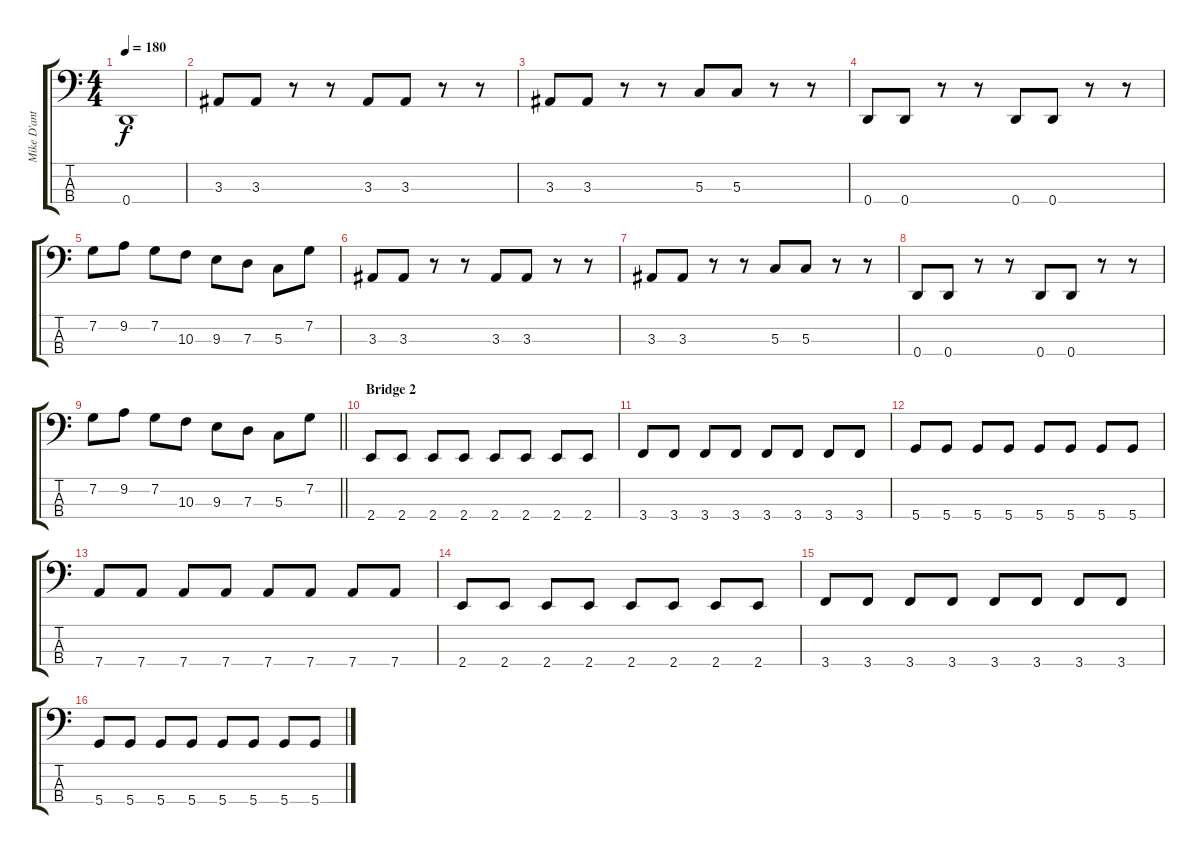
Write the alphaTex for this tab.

\track ("Mike D'antonio" "Mike D'ant") {instrument electricbasspick}
\staff {score tabs}
\tuning (F2 C2 G1 D1) {hide}
\ts (4 4)
\tempo 180
\clef f4
\ks c
0.4{t}.1{dy f} |
3.3.8 3.3.8 r.8 r.8 3.3.8 3.3.8 r.8 r.8 |
3.3.8 3.3.8 r.8 r.8 5.3.8 5.3.8 r.8 r.8 |
0.4.8 0.4.8 r.8 r.8 0.4.8 0.4.8 r.8 r.8 |
7.2.8 9.2.8 7.2.8 10.3.8 9.3.8 7.3.8 5.3.8 7.2.8 |
3.3.8 3.3.8 r.8 r.8 3.3.8 3.3.8 r.8 r.8 |
3.3.8 3.3.8 r.8 r.8 5.3.8 5.3.8 r.8 r.8 |
0.4.8 0.4.8 r.8 r.8 0.4.8 0.4.8 r.8 r.8 |
\barLineRight lightlight
7.2.8 9.2.8 7.2.8 10.3.8 9.3.8 7.3.8 5.3.8 7.2.8 |
\section ("" "Bridge 2")
2.4.8 2.4.8 2.4.8 2.4.8 2.4.8 2.4.8 2.4.8 2.4.8 |
3.4.8 3.4.8 3.4.8 3.4.8 3.4.8 3.4.8 3.4.8 3.4.8 |
5.4.8 5.4.8 5.4.8 5.4.8 5.4.8 5.4.8 5.4.8 5.4.8 |
7.4.8 7.4.8 7.4.8 7.4.8 7.4.8 7.4.8 7.4.8 7.4.8 |
2.4.8 2.4.8 2.4.8 2.4.8 2.4.8 2.4.8 2.4.8 2.4.8 |
3.4.8 3.4.8 3.4.8 3.4.8 3.4.8 3.4.8 3.4.8 3.4.8 |
5.4.8 5.4.8 5.4.8 5.4.8 5.4.8 5.4.8 5.4.8 5.4.8
